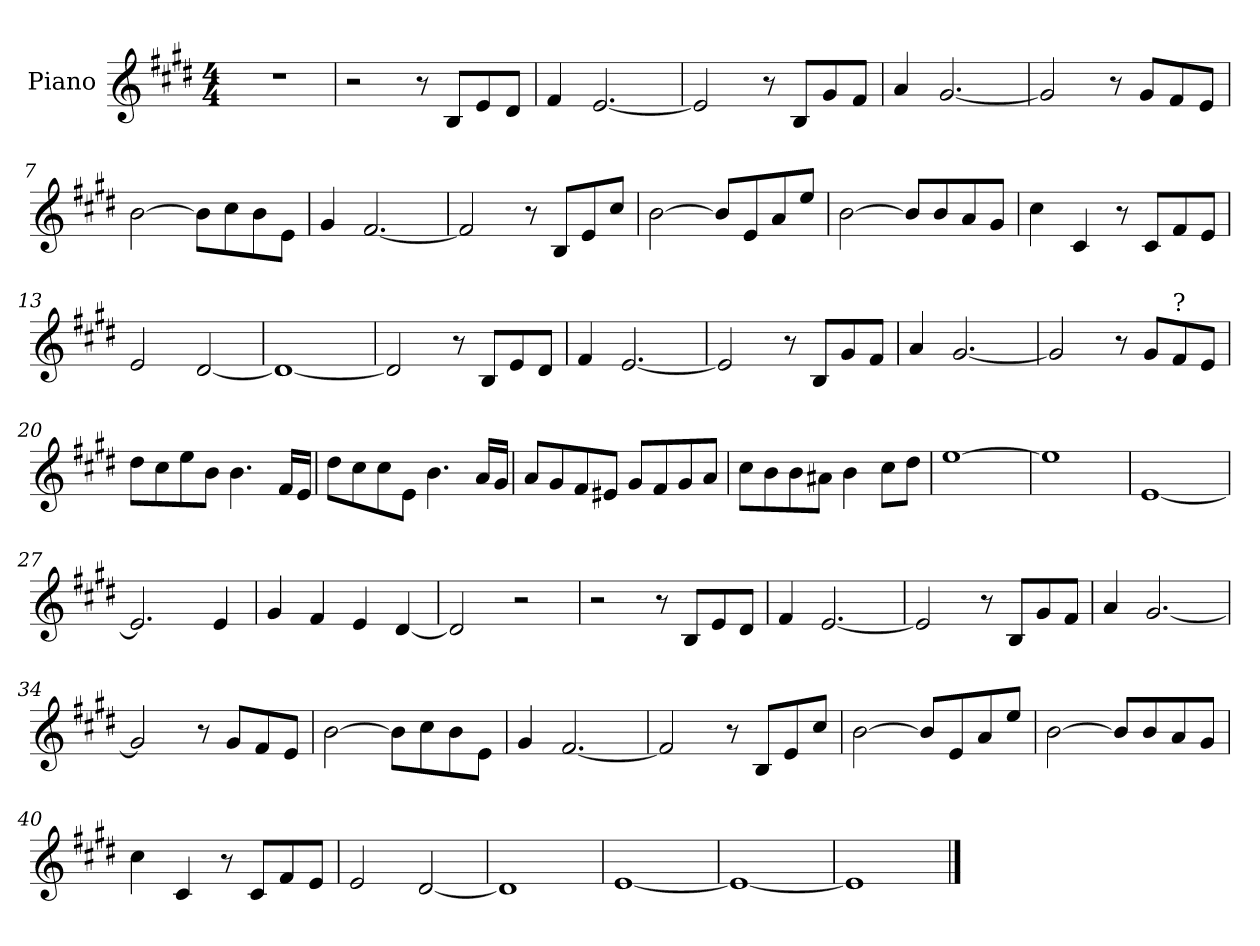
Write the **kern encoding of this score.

**kern
*part1
*staff1
*I"Piano
*I'Pno.
*clefG2
*k[f#c#g#d#]
*E:
*M4/4
=1
1r
=2
2r
8r
8B/L
8e/
8d#/J
=3
4f#/
[2.e/
=4
2e/]
8r
8B/L
8g#/
8f#/J
=5
4a/
[2.g#/
!!LO:LB:g=z
=6
2g#/]
8r
8g#/L
8f#/
8e/J
=7
[2b\
8b\L]
8cc#\
8b\
8e\J
=8
4g#/
[2.f#/
=9
2f#/]
8r
8B/L
8e/
8cc#/J
=10
[2b\
8b/L]
8e/
8a/
8ee/J
!!LO:LB:g=z
=11
[2b\
8b/L]
8b/
8a/
8g#/J
=12
4cc#\
4c#/
8r
8c#/L
8f#/
8e/J
=13
2e/
[2d#/
=14
1d#_
=15
2d#/]
8r
8B/L
8e/
8d#/J
!!LO:LB:g=z
=16
4f#/
[2.e/
=17
2e/]
8r
8B/L
8g#/
8f#/J
=18
4a/
[2.g#/
=19
2g#/]
8r
8g#/L
!LO:TX:a:t=?
8f#/
8e/J
=20
8dd#\L
8cc#\
8ee\
8b\J
4.b\
16f#/LL
16e/JJ
!!LO:LB:g=z
=21
8dd#\L
8cc#\
8cc#\
8e\J
4.b\
16a/LL
16g#/JJ
=22
8a/L
8g#/
8f#/
8e#X/J
8g#/L
8f#/
8g#/
8a/J
=23
8cc#\L
8b\
8b\
8a#X\J
4b\
8cc#\L
8dd#\J
!!LO:LB:g=z
=24
[1ee
=25
1ee]
=26
[1e
=27
2.e/]
4e/
=28
4g#/
4f#/
4e/
[4d#/
=29
2d#/]
2r
!!LO:LB:g=z
=30
2r
8r
8B/L
8e/
8d#/J
=31
4f#/
[2.e/
=32
2e/]
8r
8B/L
8g#/
8f#/J
=33
4a/
[2.g#/
=34
2g#/]
8r
8g#/L
8f#/
8e/J
!!LO:LB:g=z
=35
[2b\
8b\L]
8cc#\
8b\
8e\J
=36
4g#/
[2.f#/
=37
2f#/]
8r
8B/L
8e/
8cc#/J
=38
[2b\
8b/L]
8e/
8a/
8ee/J
=39
[2b\
8b/L]
8b/
8a/
8g#/J
!!LO:LB:g=z
=40
4cc#\
4c#/
8r
8c#/L
8f#/
8e/J
=41
2e/
[2d#/
=42
1d#]
=43
[1e
=44
1e_
=45
1e]
==
*-
